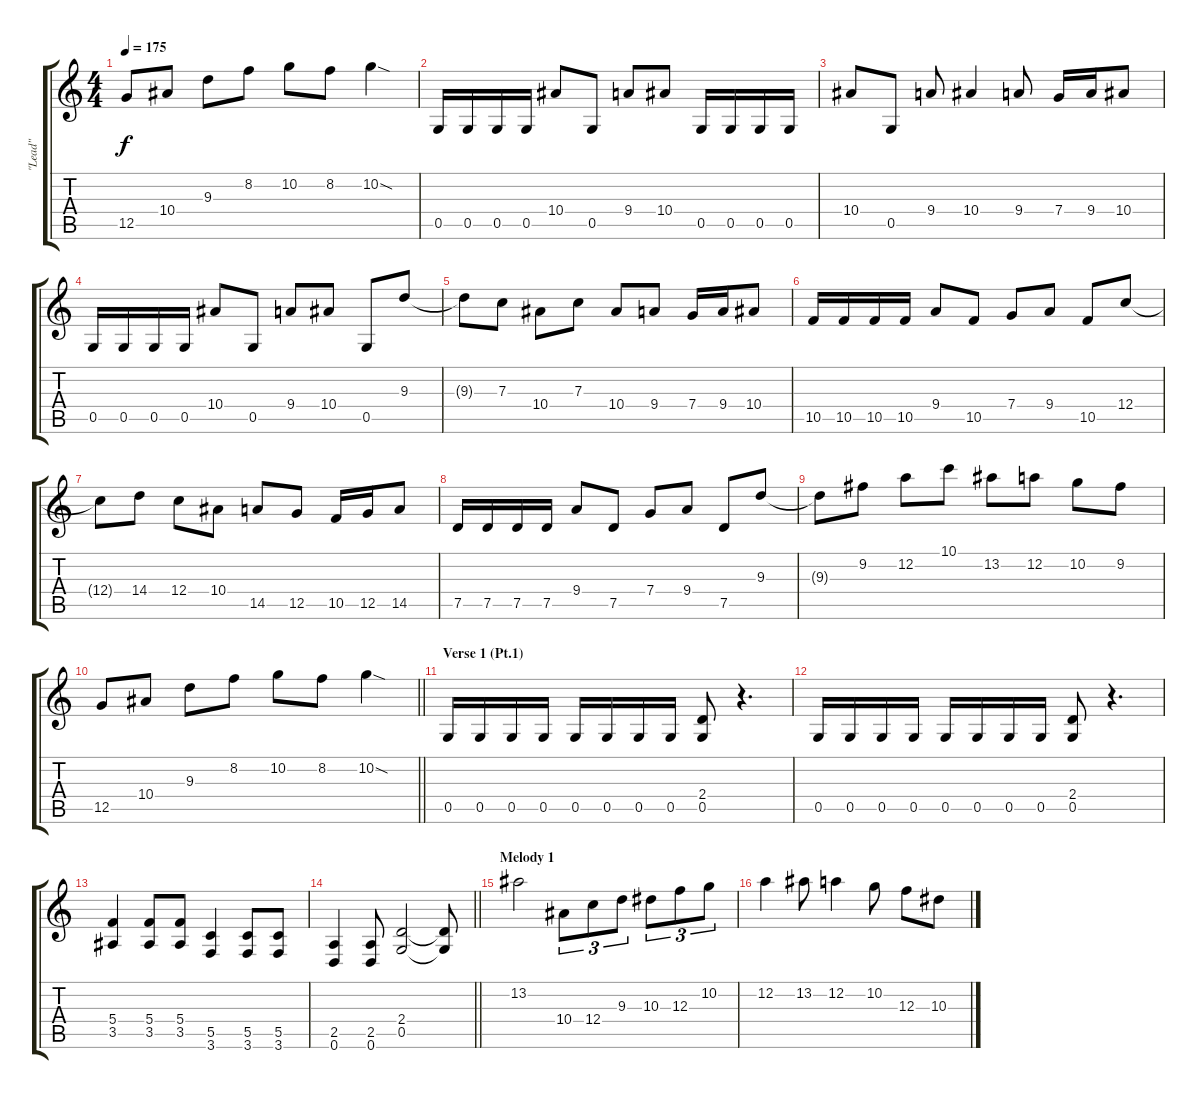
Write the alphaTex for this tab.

\track ("\"Lead\"" "\"Lead\"") {instrument distortionguitar}
\staff {score tabs}
\tuning (D4 A3 F3 C3 G2 D2) {hide}
\ts (4 4)
\tempo 175
\clef g2
\ks c
12.5.8{dy f} 10.4.8 9.3.8 8.2.8 10.2.8 8.2.8 10.2{sod}.4 |
0.5.16 0.5.16 0.5.16 0.5.16 10.4.8 0.5.8 9.4.8 10.4.8 0.5.16 0.5.16 0.5.16 0.5.16 |
10.4.8 0.5.8 9.4.8 10.4.4 9.4.8 7.4.16 9.4.16 10.4.8 |
0.5.16 0.5.16 0.5.16 0.5.16 10.4.8 0.5.8 9.4.8 10.4.8 0.5.8 9.3.8 |
9.3{t}.8 7.3.8 10.4.8 7.3.8 10.4.8 9.4.8 7.4.16 9.4.16 10.4.8 |
10.5.16 10.5.16 10.5.16 10.5.16 9.4.8 10.5.8 7.4.8 9.4.8 10.5.8 12.4.8 |
12.4{t}.8 14.4.8 12.4.8 10.4.8 14.5.8 12.5.8 10.5.16 12.5.16 14.5.8 |
7.5.16 7.5.16 7.5.16 7.5.16 9.4.8 7.5.8 7.4.8 9.4.8 7.5.8 9.3.8 |
9.3{t}.8 9.2.8 12.2.8 10.1.8 13.2.8 12.2.8 10.2.8 9.2.8 |
\barLineRight lightlight
12.5.8 10.4.8 9.3.8 8.2.8 10.2.8 8.2.8 10.2{sod}.4 |
\section ("" "Verse 1 (Pt.1)")
0.5.16 0.5.16 0.5.16 0.5.16 0.5.16 0.5.16 0.5.16 0.5.16 (2.4 0.5).8 r.4{d} |
0.5.16 0.5.16 0.5.16 0.5.16 0.5.16 0.5.16 0.5.16 0.5.16 (2.4 0.5).8 r.4{d} |
(5.4 3.5).4 (5.4 3.5).8 (5.4 3.5).8 (5.5 3.6).4 (5.5 3.6).8 (5.5 3.6).8 |
\barLineRight lightlight
(2.5 0.6).4 (2.5 0.6).8 (2.4 0.5).2 (2.4{t} 0.5{t}).8 |
\section ("" "Melody 1")
13.2.2 10.4.8{tu (3 2)} 12.4.8{tu (3 2)} 9.3.8{tu (3 2)} 10.3.8{tu (3 2)} 12.3.8{tu (3 2)} 10.2.8{tu (3 2)} |
12.2.4 13.2.8 12.2.4 10.2.8 12.3.8 10.3.8
